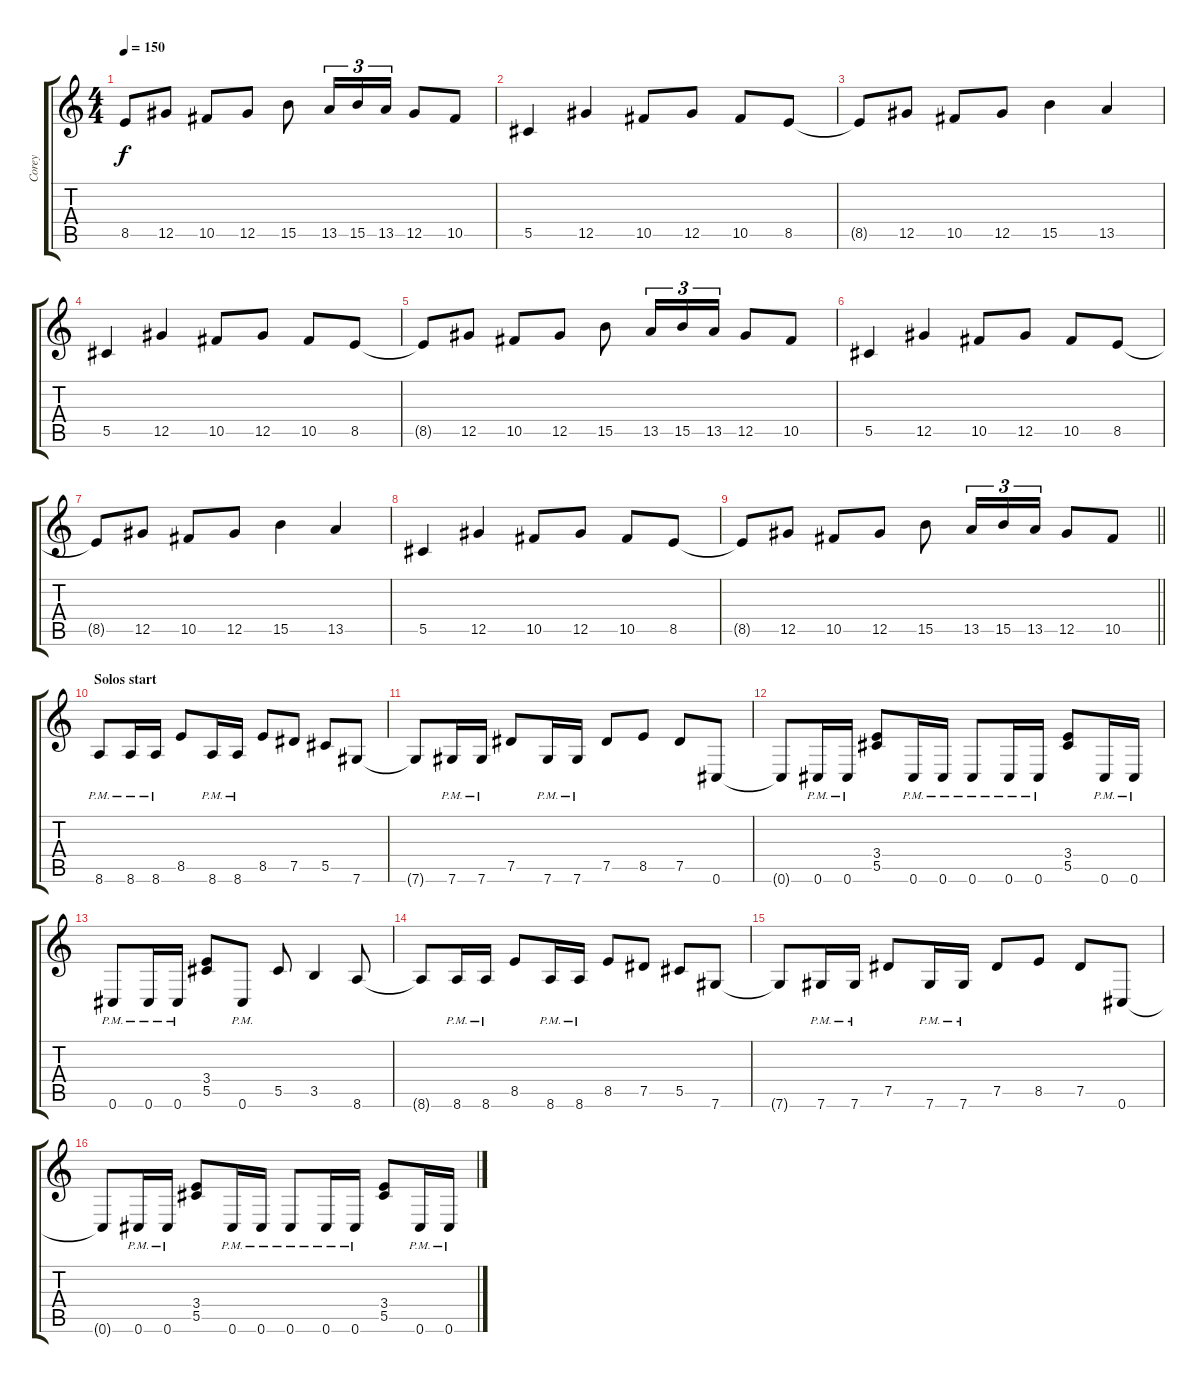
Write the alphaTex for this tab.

\track ("Corey" "Corey") {instrument distortionguitar}
\staff {score tabs}
\tuning (Eb4 Bb3 Gb3 Db3 Ab2 Db2) {hide}
\ts (4 4)
\tempo 150
\clef g2
\ks c
8.5{t}.8{dy f} 12.5.8 10.5.8 12.5.8 15.5.8 13.5.16{tu (3 2)} 15.5.16{tu (3 2)} 13.5.16{tu (3 2)} 12.5.8 10.5.8 |
5.5.4 12.5.4 10.5.8 12.5.8 10.5.8 8.5.8 |
8.5{t}.8 12.5.8 10.5.8 12.5.8 15.5.4 13.5.4 |
5.5.4 12.5.4 10.5.8 12.5.8 10.5.8 8.5.8 |
8.5{t}.8 12.5.8 10.5.8 12.5.8 15.5.8 13.5.16{tu (3 2)} 15.5.16{tu (3 2)} 13.5.16{tu (3 2)} 12.5.8 10.5.8 |
5.5.4 12.5.4 10.5.8 12.5.8 10.5.8 8.5.8 |
8.5{t}.8 12.5.8 10.5.8 12.5.8 15.5.4 13.5.4 |
5.5.4 12.5.4 10.5.8 12.5.8 10.5.8 8.5.8 |
\barLineRight lightlight
8.5{t}.8 12.5.8 10.5.8 12.5.8 15.5.8 13.5.16{tu (3 2)} 15.5.16{tu (3 2)} 13.5.16{tu (3 2)} 12.5.8 10.5.8 |
\section ("" "Solos start")
8.6{pm}.8 8.6{pm}.16 8.6{pm}.16 8.5.8 8.6{pm}.16 8.6{pm}.16 8.5.8 7.5.8 5.5.8 7.6.8 |
7.6{t}.8 7.6{pm}.16 7.6{pm}.16 7.5.8 7.6{pm}.16 7.6{pm}.16 7.5.8 8.5.8 7.5.8 0.6.8 |
0.6{t}.8 0.6{pm}.16 0.6{pm}.16 (3.4 5.5).8 0.6{pm}.16 0.6{pm}.16 0.6{pm}.8 0.6{pm}.16 0.6{pm}.16 (3.4 5.5).8 0.6{pm}.16 0.6{pm}.16 |
0.6{pm}.8 0.6{pm}.16 0.6{pm}.16 (3.4 5.5).8 0.6{pm}.8 5.5.8 3.5.4 8.6.8 |
8.6{t}.8 8.6{pm}.16 8.6{pm}.16 8.5.8 8.6{pm}.16 8.6{pm}.16 8.5.8 7.5.8 5.5.8 7.6.8 |
7.6{t}.8 7.6{pm}.16 7.6{pm}.16 7.5.8 7.6{pm}.16 7.6{pm}.16 7.5.8 8.5.8 7.5.8 0.6.8 |
0.6{t}.8 0.6{pm}.16 0.6{pm}.16 (3.4 5.5).8 0.6{pm}.16 0.6{pm}.16 0.6{pm}.8 0.6{pm}.16 0.6{pm}.16 (3.4 5.5).8 0.6{pm}.16 0.6{pm}.16
